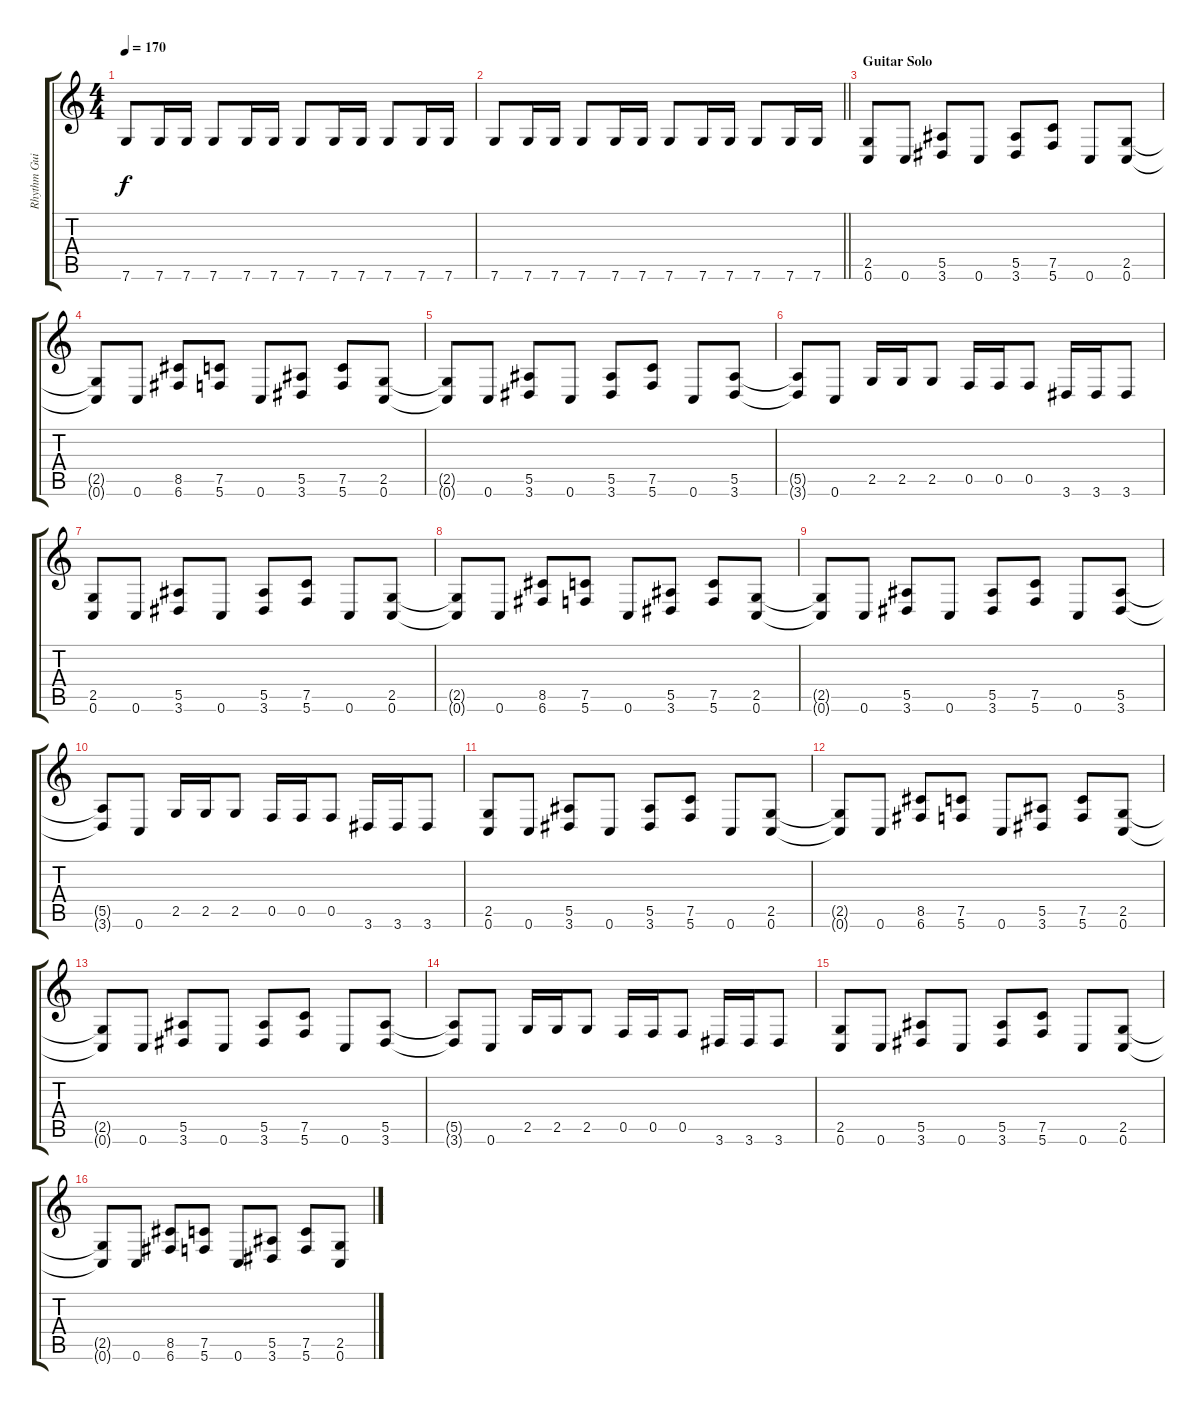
\track ("Rhythm Guitar" "Rhythm Gui") {instrument distortionguitar}
\staff {score tabs}
\tuning (C4 G3 Eb3 Bb2 F2 C2) {hide}
\ts (4 4)
\tempo 170
\clef g2
\ks c
7.6.8{dy f} 7.6.16 7.6.16 7.6.8 7.6.16 7.6.16 7.6.8 7.6.16 7.6.16 7.6.8 7.6.16 7.6.16 |
\barLineRight lightlight
7.6.8 7.6.16 7.6.16 7.6.8 7.6.16 7.6.16 7.6.8 7.6.16 7.6.16 7.6.8 7.6.16 7.6.16 |
\section ("" "Guitar Solo")
(2.5 0.6).8 0.6.8 (5.5 3.6).8 0.6.8 (5.5 3.6).8 (7.5 5.6).8 0.6.8 (2.5 0.6).8 |
(2.5{t} 0.6{t}).8 0.6.8 (8.5 6.6).8 (7.5 5.6).8 0.6.8 (5.5 3.6).8 (7.5 5.6).8 (2.5 0.6).8 |
(2.5{t} 0.6{t}).8 0.6.8 (5.5 3.6).8 0.6.8 (5.5 3.6).8 (7.5 5.6).8 0.6.8 (5.5 3.6).8 |
(5.5{t} 3.6{t}).8 0.6.8 2.5.16 2.5.16 2.5.8 0.5.16 0.5.16 0.5.8 3.6.16 3.6.16 3.6.8 |
(2.5 0.6).8 0.6.8 (5.5 3.6).8 0.6.8 (5.5 3.6).8 (7.5 5.6).8 0.6.8 (2.5 0.6).8 |
(2.5{t} 0.6{t}).8 0.6.8 (8.5 6.6).8 (7.5 5.6).8 0.6.8 (5.5 3.6).8 (7.5 5.6).8 (2.5 0.6).8 |
(2.5{t} 0.6{t}).8 0.6.8 (5.5 3.6).8 0.6.8 (5.5 3.6).8 (7.5 5.6).8 0.6.8 (5.5 3.6).8 |
(5.5{t} 3.6{t}).8 0.6.8 2.5.16 2.5.16 2.5.8 0.5.16 0.5.16 0.5.8 3.6.16 3.6.16 3.6.8 |
(2.5 0.6).8 0.6.8 (5.5 3.6).8 0.6.8 (5.5 3.6).8 (7.5 5.6).8 0.6.8 (2.5 0.6).8 |
(2.5{t} 0.6{t}).8 0.6.8 (8.5 6.6).8 (7.5 5.6).8 0.6.8 (5.5 3.6).8 (7.5 5.6).8 (2.5 0.6).8 |
(2.5{t} 0.6{t}).8 0.6.8 (5.5 3.6).8 0.6.8 (5.5 3.6).8 (7.5 5.6).8 0.6.8 (5.5 3.6).8 |
(5.5{t} 3.6{t}).8 0.6.8 2.5.16 2.5.16 2.5.8 0.5.16 0.5.16 0.5.8 3.6.16 3.6.16 3.6.8 |
(2.5 0.6).8 0.6.8 (5.5 3.6).8 0.6.8 (5.5 3.6).8 (7.5 5.6).8 0.6.8 (2.5 0.6).8 |
(2.5{t} 0.6{t}).8 0.6.8 (8.5 6.6).8 (7.5 5.6).8 0.6.8 (5.5 3.6).8 (7.5 5.6).8 (2.5 0.6).8
